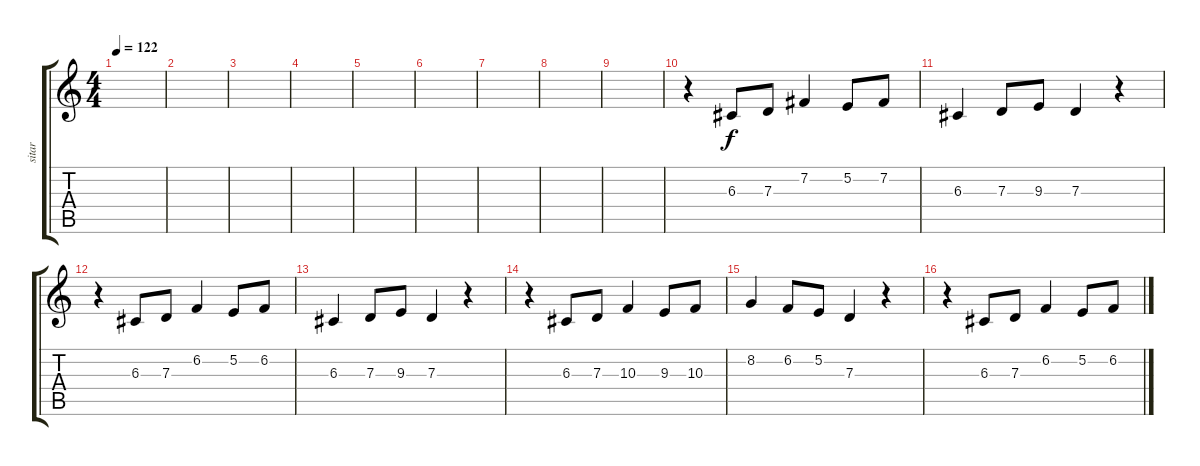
\track ("sitar" "sitar") {instrument sitar}
\staff {score tabs}
\tuning (E4 B3 G3 D3 A2 E2) {hide}
\ts (4 4)
\tempo 122
\clef g2
\ks c
|
|
|
|
|
|
|
|
|
r.4 6.3.8 7.3.8 7.2.4 5.2.8 7.2.8 |
6.3.4 7.3.8 9.3.8 7.3.4 r.4 |
r.4 6.3.8 7.3.8 6.2.4 5.2.8 6.2.8 |
6.3.4 7.3.8 9.3.8 7.3.4 r.4 |
r.4 6.3.8 7.3.8 10.3.4 9.3.8 10.3.8 |
8.2.4 6.2.8 5.2.8 7.3.4 r.4 |
r.4 6.3.8 7.3.8 6.2.4 5.2.8 6.2.8
